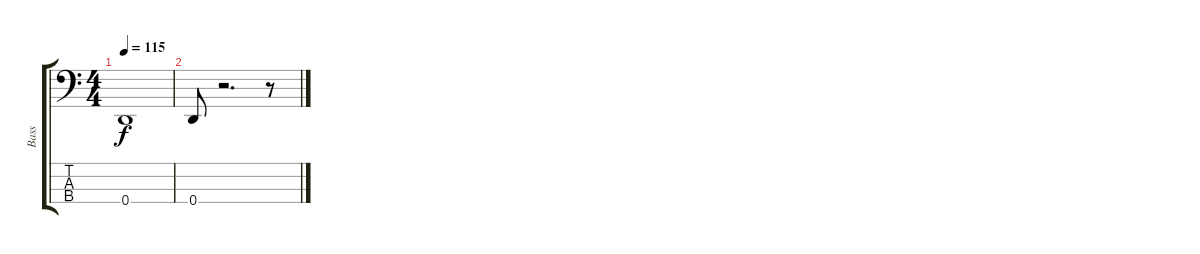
\track ("Bass" "Bass") {instrument electricbassfinger}
\staff {score tabs}
\tuning (G2 D2 A1 D1) {hide}
\ts (4 4)
\tempo 115
\clef f4
\ks c
0.4.1{dy f} |
0.4.8 r.2{d} r.8
